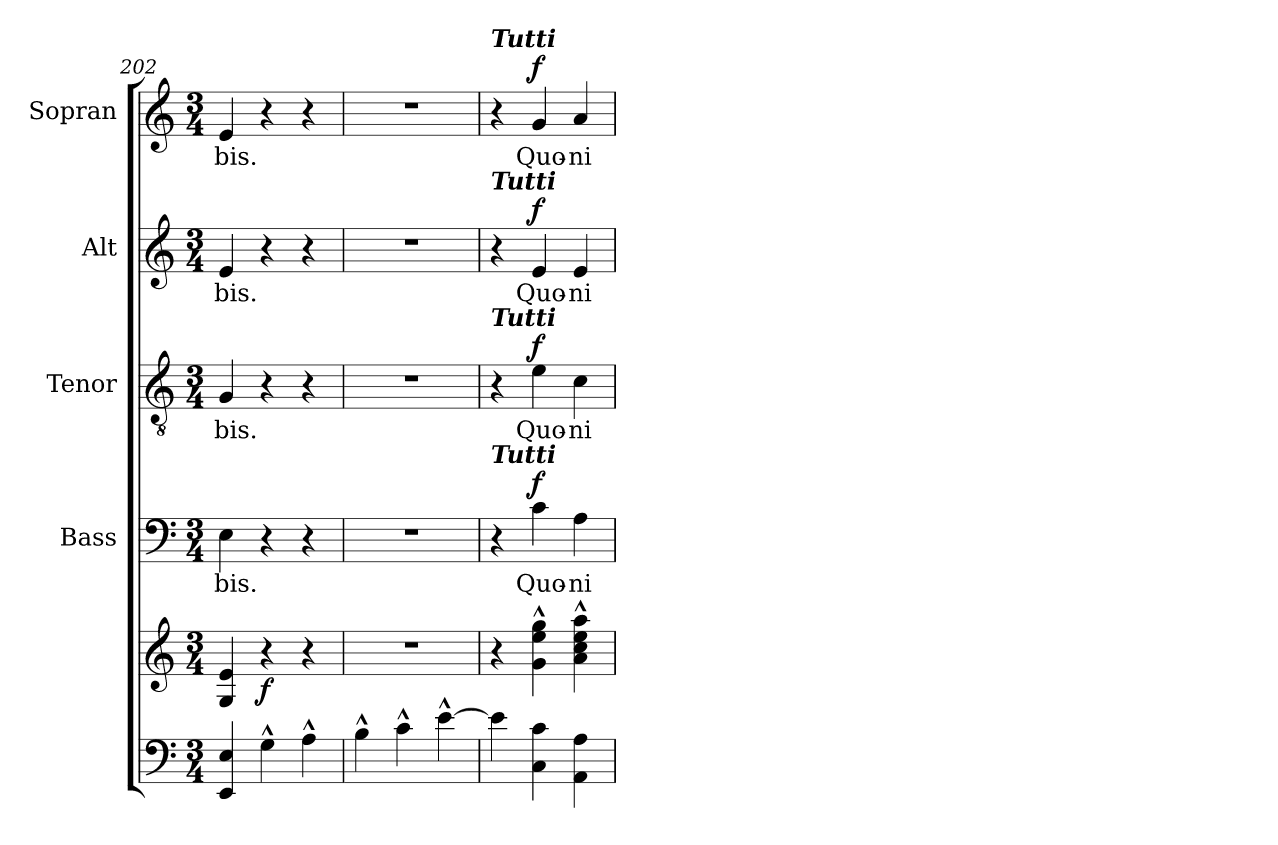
**kern	**kern	**dynam	**kern	**text	**dynam	**kern	**text	**dynam	**kern	**text	**dynam	**kern	**text	**dynam
*part5	*part5	*part5	*part4	*part4	*part4	*part3	*part3	*part3	*part2	*part2	*part2	*part1	*part1	*part1
*staff6	*staff5	*staff5/6	*staff4	*staff4	*staff4	*staff3	*staff3	*staff3	*staff2	*staff2	*staff2	*staff1	*staff1	*staff1
*	*	*	*I"Bass	*	*	*I"Tenor	*	*	*I"Alt	*	*	*I"Sopran	*	*
*	*	*	*I'B.	*	*	*I'T.	*	*	*I'A.	*	*	*I'S.	*	*
*clefF4	*clefG2	*	*clefF4	*	*	*clefGv2	*	*	*clefG2	*	*	*clefG2	*	*
*k[]	*k[]	*	*k[]	*	*	*k[]	*	*	*k[]	*	*	*k[]	*	*
*C:	*C:	*	*C:	*	*	*C:	*	*	*C:	*	*	*C:	*	*
*M3/4	*M3/4	*	*M3/4	*	*	*M3/4	*	*	*M3/4	*	*	*M3/4	*	*
=202	=202	=202	=202	=202	=202	=202	=202	=202	=202	=202	=202	=202	=202	=202
!	!	!	!	!LO:LY:b	!	!	!LO:LY:b	!	!	!LO:LY:b	!	!	!LO:LY:b	!
4EE/ 4E/	4G/ 4e/	.	4E\	-bis.	.	4G/	-bis.	.	4e/	-bis.	.	4e/	-bis.	.
!	!	!LO:DY:b	!	!	!	!	!	!	!	!	!	!	!	!
4G^^>\	4r	f	4r	.	.	4r	.	.	4r	.	.	4r	.	.
4A^^>\	4r	.	4r	.	.	4r	.	.	4r	.	.	4r	.	.
!!LO:PB:g=z
=203	=203	=203	=203	=203	=203	=203	=203	=203	=203	=203	=203	=203	=203	=203
4B^^>\	2.r	.	2.r	.	.	2.r	.	.	2.r	.	.	2.r	.	.
4c^^>\	.	.	.	.	.	.	.	.	.	.	.	.	.	.
[4e^^>\	.	.	.	.	.	.	.	.	.	.	.	.	.	.
=204	=204	=204	=204	=204	=204	=204	=204	=204	=204	=204	=204	=204	=204	=204
!	!	!	!	!	!	!	!	!	!	!	!	!LO:TX:a:Bi:t=Tutti	!	!
!	!	!	!	!	!	!	!	!	!LO:TX:a:Bi:t=Tutti	!	!	!	!	!
!	!	!	!	!	!	!LO:TX:a:Bi:t=Tutti	!	!	!	!	!	!	!	!
!	!	!	!LO:TX:a:Bi:t=Tutti	!	!	!	!	!	!	!	!	!	!	!
4e\]	4r	.	4r	.	.	4r	.	.	4r	.	.	4r	.	.
!	!	!	!	!LO:LY:b	!LO:DY:a	!	!LO:LY:b	!LO:DY:a	!	!LO:LY:b	!LO:DY:a	!	!LO:LY:b	!LO:DY:a
4C\ 4c\	4g\^^> 4ee\^^> 4gg\^^>	.	4c\	Quo-	f	4e\	Quo-	f	4e/	Quo-	f	4g/	Quo-	f
!	!	!	!	!LO:LY:b	!	!	!LO:LY:b	!	!	!LO:LY:b	!	!	!LO:LY:b	!
4AA\ 4A\	4a\^^> 4cc\^^> 4ee\^^> 4aa\^^>	.	4A\	-ni-	.	4c\	-ni-	.	4e/	-ni-	.	4a/	-ni-	.
=	=	=	=	=	=	=	=	=	=	=	=	=	=	=
*-	*-	*-	*-	*-	*-	*-	*-	*-	*-	*-	*-	*-	*-	*-
